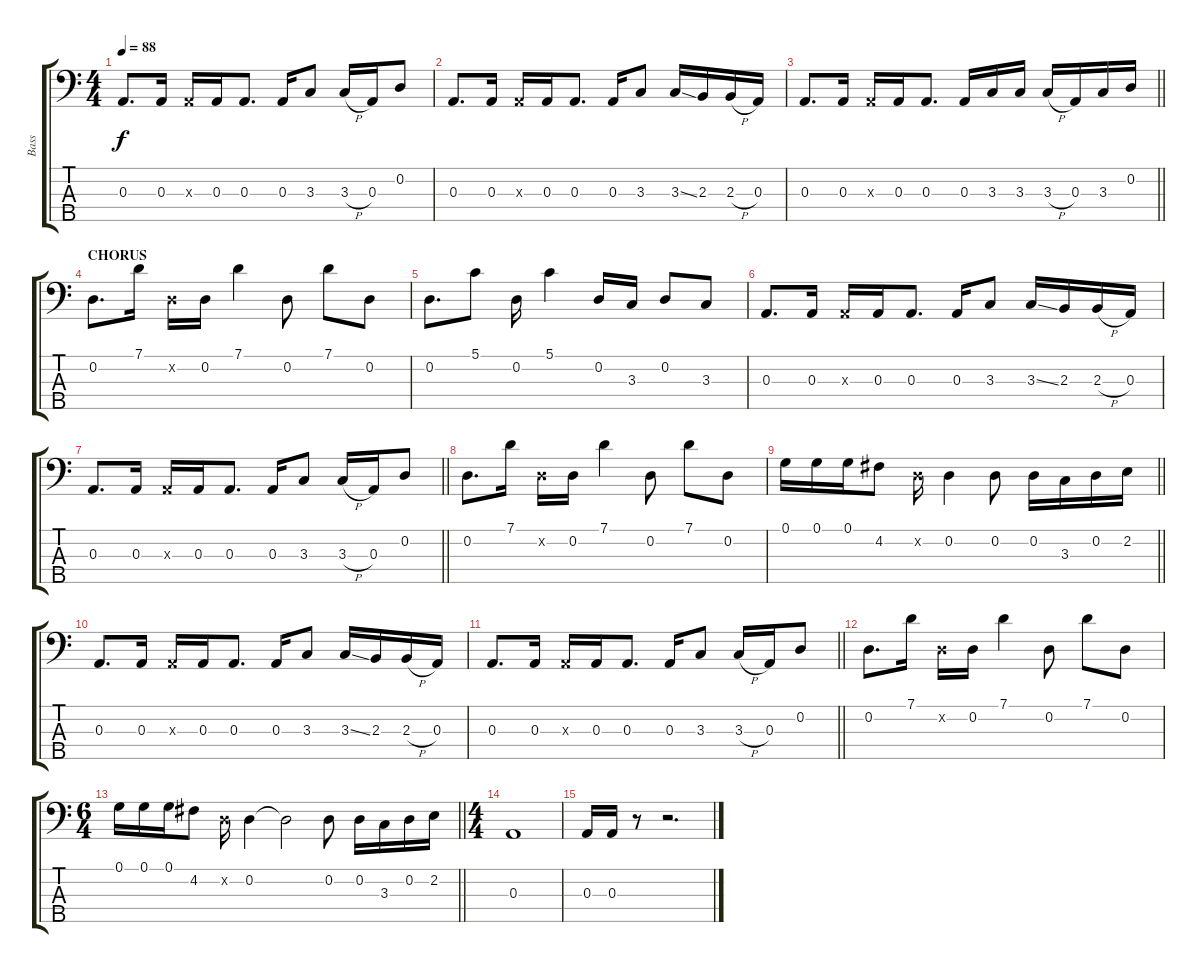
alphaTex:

\track ("Bass" "Bass") {instrument electricbassfinger}
\staff {score tabs}
\tuning (G2 D2 A1 E1 B0) {hide}
\ts (4 4)
\tempo 88
\clef f4
\ks c
0.3.8{d dy f} 0.3.16 0.3{x}.16 0.3.16 0.3.8{d} 0.3.16 3.3.8 3.3{h}.16 0.3.16 0.2.8 |
0.3.8{d} 0.3.16 0.3{x}.16 0.3.16 0.3.8{d} 0.3.16 3.3.8 3.3{ss}.16 2.3.16 2.3{h}.16 0.3.16 |
\barLineRight lightlight
0.3.8{d} 0.3.16 0.3{x}.16 0.3.16 0.3.8{d} 0.3.16 3.3.16 3.3.16 3.3{h}.16 0.3.16 3.3.16 0.2.16 |
\section ("" "CHORUS")
0.2.8{d} 7.1.16 0.2{x}.16 0.2.16 7.1.4 0.2.8 7.1.8 0.2.8 |
0.2.8{d} 5.1.8 0.2.16 5.1.4 0.2.16 3.3.16 0.2.8 3.3.8 |
0.3.8{d} 0.3.16 0.3{x}.16 0.3.16 0.3.8{d} 0.3.16 3.3.8 3.3{ss}.16 2.3.16 2.3{h}.16 0.3.16 |
\barLineRight lightlight
0.3.8{d} 0.3.16 0.3{x}.16 0.3.16 0.3.8{d} 0.3.16 3.3.8 3.3{h}.16 0.3.16 0.2.8 |
0.2.8{d} 7.1.16 0.2{x}.16 0.2.16 7.1.4 0.2.8 7.1.8 0.2.8 |
\barLineRight lightlight
0.1.16 0.1.16 0.1.16 4.2.8 0.2{x}.16 0.2.4 0.2.8 0.2.16 3.3.16 0.2.16 2.2.16 |
0.3.8{d} 0.3.16 0.3{x}.16 0.3.16 0.3.8{d} 0.3.16 3.3.8 3.3{ss}.16 2.3.16 2.3{h}.16 0.3.16 |
\barLineRight lightlight
0.3.8{d} 0.3.16 0.3{x}.16 0.3.16 0.3.8{d} 0.3.16 3.3.8 3.3{h}.16 0.3.16 0.2.8 |
0.2.8{d} 7.1.16 0.2{x}.16 0.2.16 7.1.4 0.2.8 7.1.8 0.2.8 |
\ts (6 4)
\barLineRight lightlight
0.1.16 0.1.16 0.1.16 4.2.8 0.2{x}.16 0.2.4 0.2{t}.2 0.2.8 0.2.16 3.3.16 0.2.16 2.2.16 |
\ts (4 4)
0.3.1 |
0.3.16 0.3.16 r.8 r.2{d}
